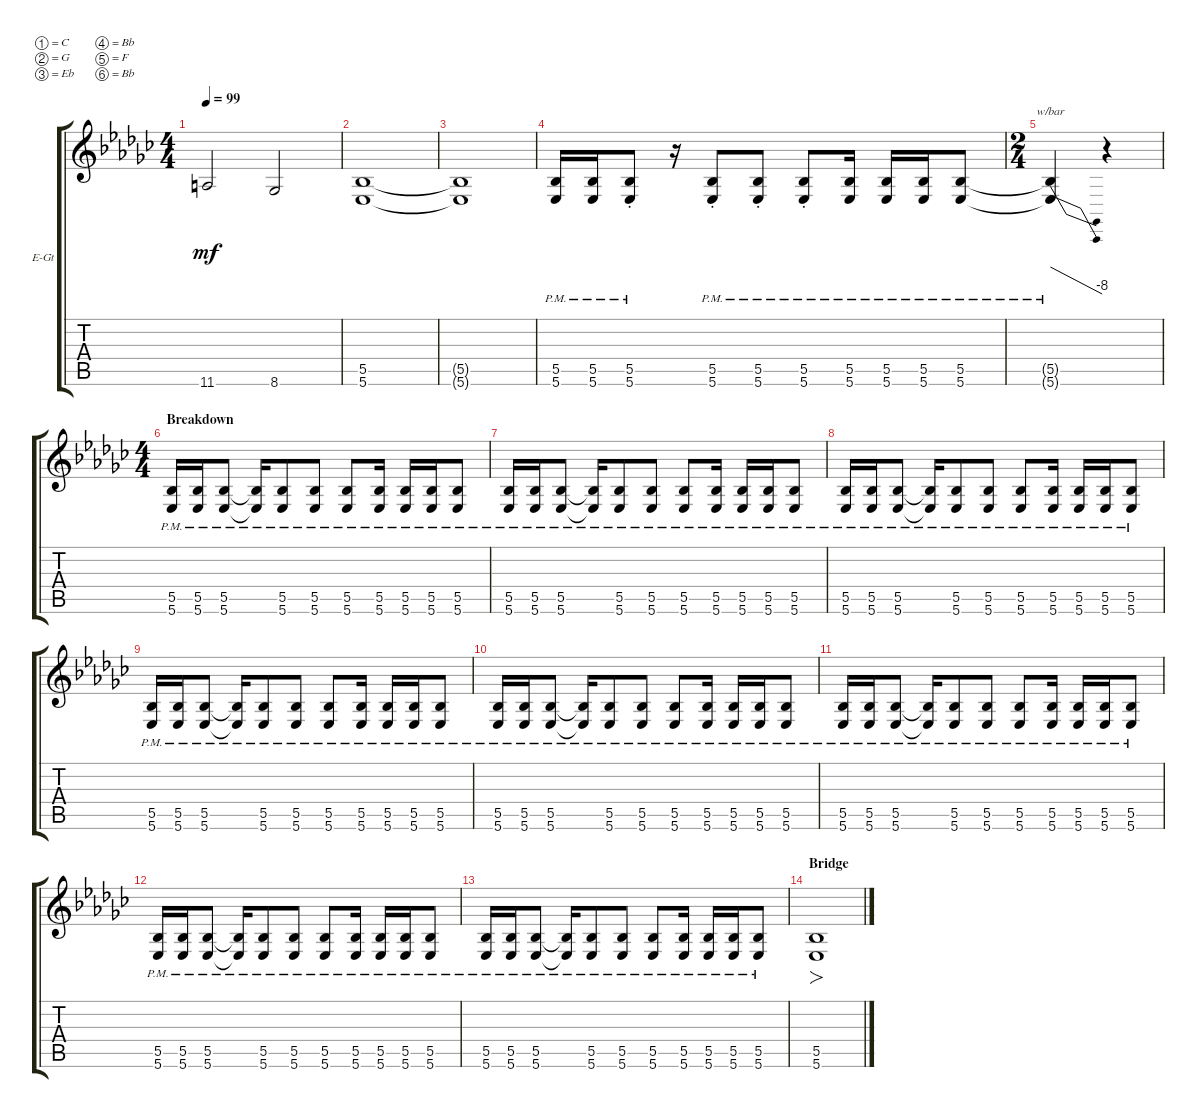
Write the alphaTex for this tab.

\bracketExtendMode groupsimilarinstruments
\firstSystemTrackNameOrientation horizontal
\otherSystemsTrackNameOrientation horizontal
\track ("Electric Guitar 2" "E-Gt") {instrument distortionguitar}
\staff {score tabs}
\tuning (C4 G3 Eb3 Bb2 F2 Bb1)
\ts (4 4)
\tempo 99
\clef g2
\ks ebminor
11.6.2{dy mf} 8.6.2 |
(5.6 5.5).1 |
(5.6{t} 5.5{t}).1 |
(5.6{pm} 5.5{pm}).16 (5.6{pm} 5.5{pm}).16 (5.6{pm st} 5.5{pm st}).8 r.16 (5.6{pm st} 5.5{pm st}).8 (5.6{pm st} 5.5{pm st}).8 (5.6{pm st} 5.5{pm st}).8 (5.6{pm} 5.5{pm}).16 (5.6{pm} 5.5{pm}).16 (5.6{pm} 5.5{pm}).16 (5.6{pm} 5.5{pm}).8 |
\ts (2 4)
(5.6{pm t} 5.5{pm t}).4{tbe (dive default 0 0 42 -32)} r.4 |
\ts (4 4)
\section ("" "Breakdown")
(5.6{pm} 5.5{pm}).16 (5.6{pm} 5.5{pm}).16 (5.6{pm} 5.5{pm}).8 (5.6{pm t} 5.5{pm t}).16 (5.6{pm} 5.5{pm}).8 (5.6{pm} 5.5{pm}).8 (5.6{pm} 5.5{pm}).8 (5.6{pm} 5.5{pm}).16 (5.6{pm} 5.5{pm}).16 (5.6{pm} 5.5{pm}).16 (5.6{pm} 5.5{pm}).8 |
(5.6{pm} 5.5{pm}).16 (5.6{pm} 5.5{pm}).16 (5.6{pm} 5.5{pm}).8 (5.6{pm t} 5.5{pm t}).16 (5.6{pm} 5.5{pm}).8 (5.6{pm} 5.5{pm}).8 (5.6{pm} 5.5{pm}).8 (5.6{pm} 5.5{pm}).16 (5.6{pm} 5.5{pm}).16 (5.6{pm} 5.5{pm}).16 (5.6{pm} 5.5{pm}).8 |
(5.6{pm} 5.5{pm}).16 (5.6{pm} 5.5{pm}).16 (5.6{pm} 5.5{pm}).8 (5.6{pm t} 5.5{pm t}).16 (5.6{pm} 5.5{pm}).8 (5.6{pm} 5.5{pm}).8 (5.6{pm} 5.5{pm}).8 (5.6{pm} 5.5{pm}).16 (5.6{pm} 5.5{pm}).16 (5.6{pm} 5.5{pm}).16 (5.6{pm} 5.5{pm}).8 |
(5.6{pm} 5.5{pm}).16 (5.6{pm} 5.5{pm}).16 (5.6{pm} 5.5{pm}).8 (5.6{pm t} 5.5{pm t}).16 (5.6{pm} 5.5{pm}).8 (5.6{pm} 5.5{pm}).8 (5.6{pm} 5.5{pm}).8 (5.6{pm} 5.5{pm}).16 (5.6{pm} 5.5{pm}).16 (5.6{pm} 5.5{pm}).16 (5.6{pm} 5.5{pm}).8 |
(5.6{pm} 5.5{pm}).16 (5.6{pm} 5.5{pm}).16 (5.6{pm} 5.5{pm}).8 (5.6{pm t} 5.5{pm t}).16 (5.6{pm} 5.5{pm}).8 (5.6{pm} 5.5{pm}).8 (5.6{pm} 5.5{pm}).8 (5.6{pm} 5.5{pm}).16 (5.6{pm} 5.5{pm}).16 (5.6{pm} 5.5{pm}).16 (5.6{pm} 5.5{pm}).8 |
(5.6{pm} 5.5{pm}).16 (5.6{pm} 5.5{pm}).16 (5.6{pm} 5.5{pm}).8 (5.6{pm t} 5.5{pm t}).16 (5.6{pm} 5.5{pm}).8 (5.6{pm} 5.5{pm}).8 (5.6{pm} 5.5{pm}).8 (5.6{pm} 5.5{pm}).16 (5.6{pm} 5.5{pm}).16 (5.6{pm} 5.5{pm}).16 (5.6{pm} 5.5{pm}).8 |
(5.6{pm} 5.5{pm}).16 (5.6{pm} 5.5{pm}).16 (5.6{pm} 5.5{pm}).8 (5.6{pm t} 5.5{pm t}).16 (5.6{pm} 5.5{pm}).8 (5.6{pm} 5.5{pm}).8 (5.6{pm} 5.5{pm}).8 (5.6{pm} 5.5{pm}).16 (5.6{pm} 5.5{pm}).16 (5.6{pm} 5.5{pm}).16 (5.6{pm} 5.5{pm}).8 |
(5.6{pm} 5.5{pm}).16 (5.6{pm} 5.5{pm}).16 (5.6{pm} 5.5{pm}).8 (5.6{pm t} 5.5{pm t}).16 (5.6{pm} 5.5{pm}).8 (5.6{pm} 5.5{pm}).8 (5.6{pm} 5.5{pm}).8 (5.6{pm} 5.5{pm}).16 (5.6{pm} 5.5{pm}).16 (5.6{pm} 5.5{pm}).16 (5.6{pm} 5.5{pm}).8 |
\section ("" "Bridge")
(5.6 5.5).1{fo}
